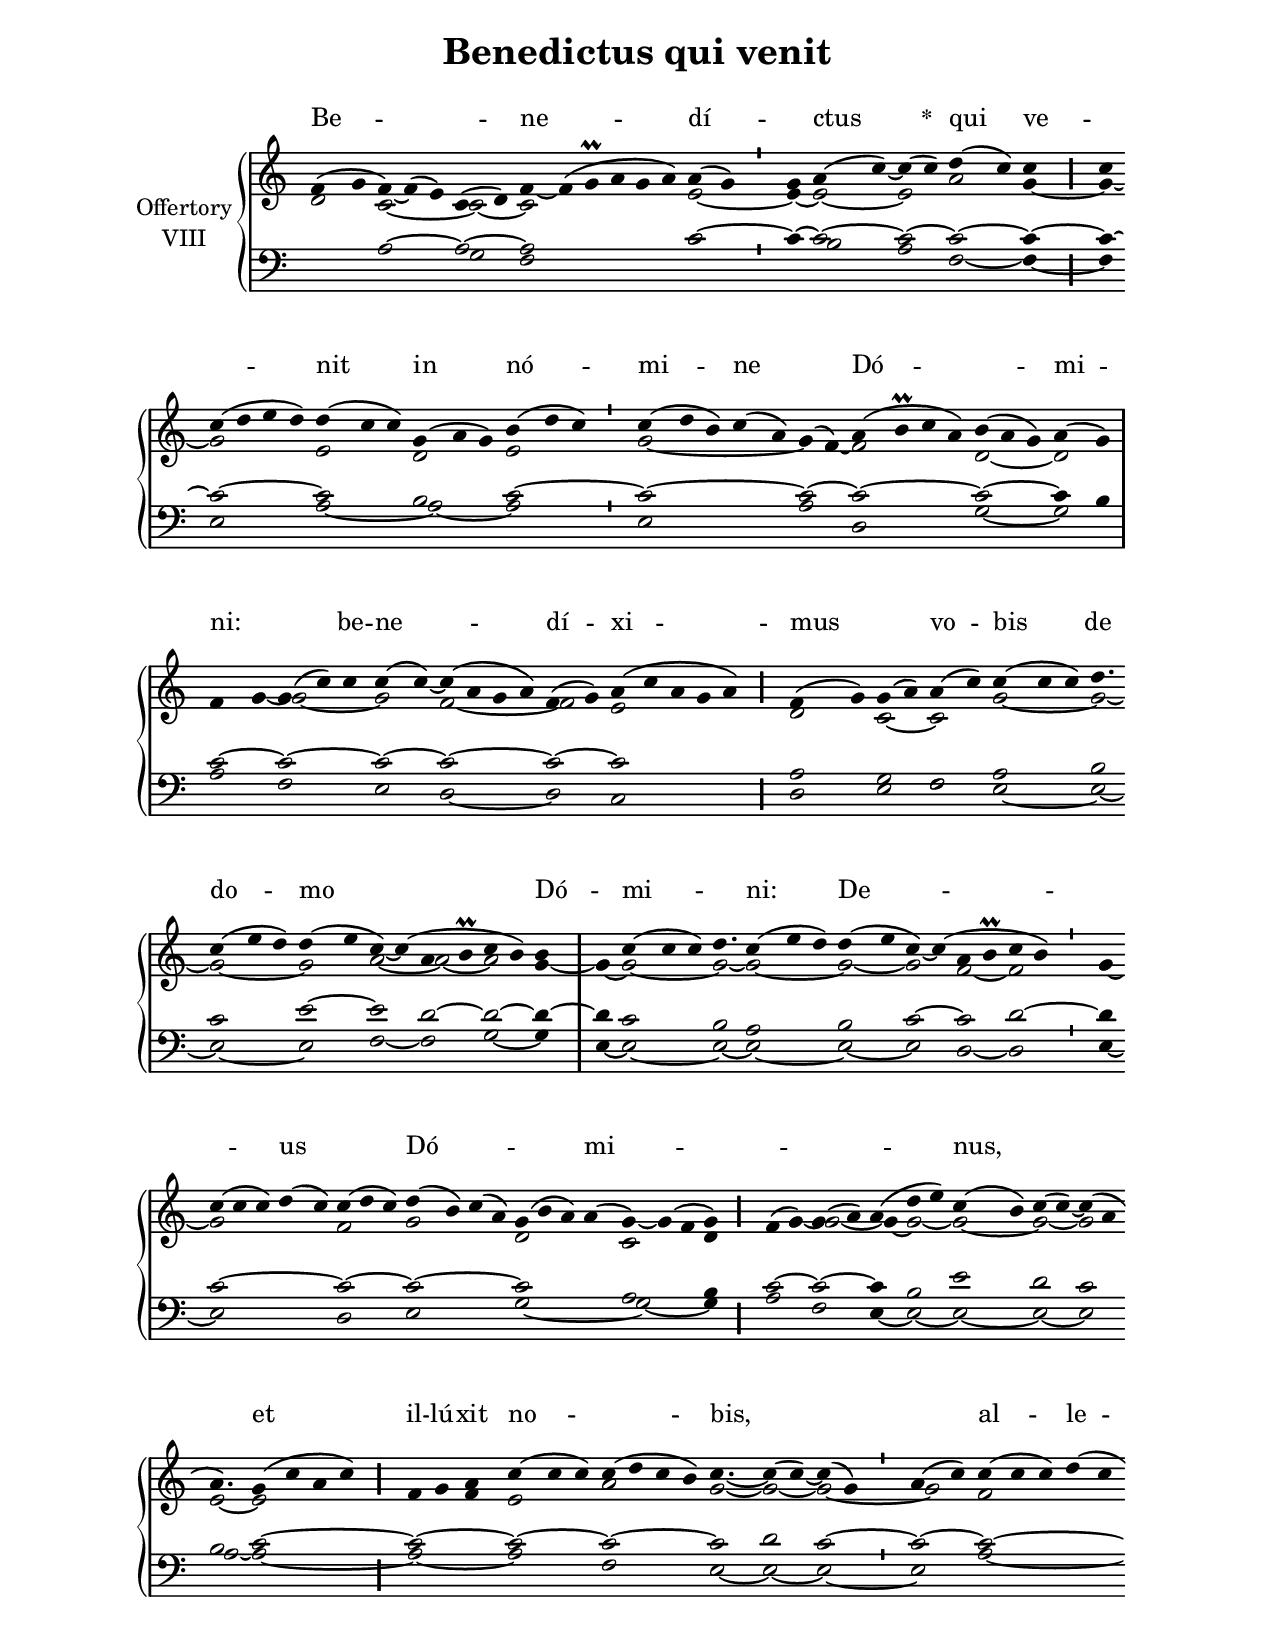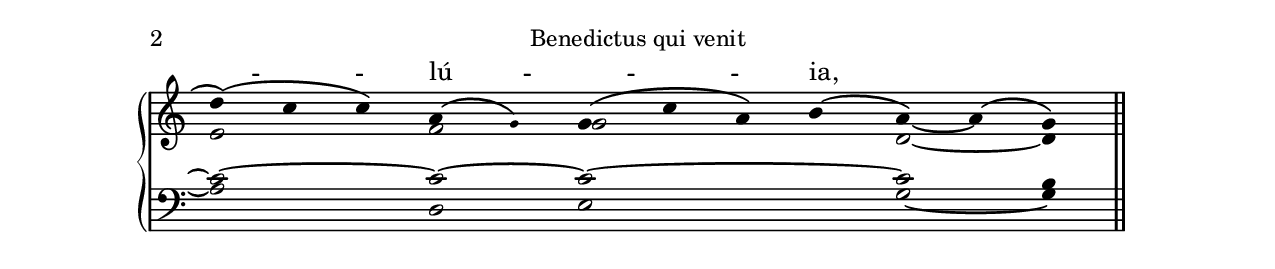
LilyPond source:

\version "2.18"
\include "gregorian.ly"
\include "noh2.ily"


%Page reference: page ii.36
%(volume.page)

global = {
 \key g \mixolydian
 \cadenzaOn 
}

\header {
  title = \markup \center-column {"Benedictus qui venit" \vspace #1 }
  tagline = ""
  composer = ""
}

\paper {
 #(include-special-characters)
  oddHeaderMarkup = \markup \fill-line {
    \line {}
    \center-column {
      \on-the-fly #first-page     " "
      \on-the-fly #not-first-page "Benedictus qui venit"
    }
    \line { \on-the-fly #print-page-number-check-first \fromproperty #'page:page-number-string }
  }
  evenHeaderMarkup = \markup \fill-line {
    \line { \on-the-fly #print-page-number-check-first \fromproperty #'page:page-number-string }
    \center-column { "Benedictus qui venit" }
    \line {}
  }
}

chantText = \lyricmode {
Be -- _ ne -- dí -- _ ctus 
\set stanza = " * " qui ve -- _ _ nit 
in nó -- mi -- ne _ Dó -- _ mi -- ni: _ _ 
be -- ne -- dí -- xi -- mus _ vo -- bis 
de do -- mo Dó -- _ mi -- _ ni: 
De -- _ _ us _ Dó -- _ _ mi -- _ _ _ nus, _ 
et il -- lú -- xit no -- _ bis, _ 
al -- le -- lú -- _ ia, _ _ al -- le -- _ _ lú -- ia. _ _ }

chantMusic = {
\tieDown   f'4 ( g'4 f'4) ~ f'4 ( e'4) c'4 ( d'4) f'4 ~ f'4 ( g'\prall a'4 g'4 a'4) a'4 ( g'4) \divisioMinima
 g'4 a'4 ( c''4) ~ c''4 ( c''4) d''4 ( c''4) c''4 \divisioMaior
 c''4 \forceBreak
 c''4 ( d''4 e''4 d''4) d''4 ( c''4 c''4) g'4 ( a'4 g'4) b'4 ( d''4 c''4) \divisioMinima
 c''4 ( d''4 b'4) c''4 ( a'4) g'4 ( f'4) a'4 ( b'\prall c''4 a'4) b'4 ( a'4 g'4) a'4 ( g'4) \divisioMaxima \forceBreak

 f'4 g'4 g'4 ( c''4) c''4 c''4 ( c''4) ~ c''4 ( a'4 g'4 a'4) f'4 ( g'4) a'4 ( c''4 a'4 g'4 a'4) \divisioMaior
 f'4 ( g'4) g'4 ( a'4) a'4 ( c''4) c''4 ( c''4 c''4) d''4. \forceBreak
 c''4 ( e''4 d''4) d''4 ( e''4 c''4) ~ c''4 ( a'4 b'\prall c''4 b'4) b'4 \divisioMaxima
 g'4 c''4 ( c''4 c''4) d''4. c''4 ( e''4 d''4) d''4 ( e''4 c''4) ~ c''4 ( a'4 b'\prall c''4 b'4) \divisioMinima
 g'4 \forceBreak
 c''4 ( c''4 c''4) d''4 ( c''4) c''4 ( d''4 c''4) d''4 ( b'4) c''4 ( a'4) g'4 ( b'4 a'4) a'4 ( g'4) ~ g'4 ( f'4 g'4) \divisioMaior
 f'4 ( g'4) g'4 ( a'4) a'4 ( d''4 e''4) c''4 ( b'4) c''4 ( c''4) ~ c''4 ( a'4 \forceBreak
) a'4. g'4 ( c''4 a'4 c''4) \divisioMaior
 f'4 g'4 a'4 c''4 ( c''4 c''4) c''4 ( d''4 c''4 b'4) c''4. ~ c''4 ( c''4) ~ c''4 ( g'4) \divisioMinima
 a'4 ( c''4) c''4 ( c''4 c''4) d''4 ( c''4 \forceBreak
) d''4 ( c''4 c''4) a'4 ( \once \tweak #'font-size #-4 g' ) g'4 ( c''4 a'4) b'4 ( a'4) ~ a'4 ( g'4) \finalis

}

altoMusic = {
d'2 c'2*3/2 ~ c'2 ~ c'2*6/2 e'2 ~ \divisioMinima
e'4 ~ e'2 ~ e'2 a'2 g'4 ~ \divisioMaior
g'4 ~ g'2*4/2 e'2*3/2 d'2*3/2 e'2*3/2 \divisioMinima
g'2*5/2 ~ g'4 f'4 ~ f'2*4/2 d'2*3/2 ~ d'2 \divisioMaxima
r4 g'4 ~ g'2*3/2 ~ g'2 f'2*4/2 ~ f'2 e'2*5/2 \divisioMaior
d'2 c'2 ~ c'2 g'2*3/2 ~ g'2*3/4 ~ g'2*3/2 ~ g'2 a'2 ~ a'2 ~ a'2 g'4 ~ \divisioMaxima
g'4 ~ g'2*3/2 ~ g'2*3/4 ~ g'2*3/2 ~ g'2 ~ g'2 f'2 ~ f'2 \divisioMinima
g'4 ~ g'2*5/2 f'2*3/2 g'2*4/2 d'2*4/2 c'2*3/2 d'4 \divisioMaior
r4 g'4 ~ g'2 ~ g'4 ~ g'2 ~ g'2 ~ g'2 ~ g'2 e'2*3/4 ~ e'2*4/2 \divisioMaior
r2 f'4 e'2*3/2 a'2*4/2 g'2*3/4 ~ g'2 ~ g'2 ~ \divisioMinima
g'2 f'2*5/2 e'2*3/2 f'2 g'2*4/2 d'2 ~ d'4 \finalis
}

tenorMusic = {
r2 a2*3/2 ~ a2 ~ a2*6/2 c'2 ~ \divisioMinima
c'4 ~ c'2 ~ c'2 ~ c'2 ~ c'4 ~ \divisioMaior
c'4 ~ c'2*4/2 ~ c'2*3/2 b2*3/2 c'2*3/2 ~ \divisioMinima
c'2*5/2 ~ c'2 ~ c'2*4/2 ~ c'2*3/2 ~ c'4 b4 \divisioMaxima
c'2 ~ c'2*3/2 ~ c'2 ~ c'2*4/2 ~ c'2 ~ c'2*5/2 \divisioMaior
a2 g2 f2 a2*3/2 b2*3/4 c'2*3/2 e'2 ~ e'2 d'2 ~ d'2 ~ d'4 ~ \divisioMaxima
d'4 c'2*3/2 b2*3/4 a2*3/2 b2 c'2 ~ c'2 d'2 ~ \divisioMinima
d'4 c'2*5/2 ~ c'2*3/2 ~ c'2*4/2 ~ c'2*4/2 a2*3/2 b4 \divisioMaior
c'2 ~ c'2 ~ c'4 b2 e'2 d'2 c'2 b2*3/4 c'2*4/2 ~ \divisioMaior
c'2*3/2 ~ c'2*3/2 ~ c'2*4/2 ~ c'2*3/4 d'2 c'2 ~ \divisioMinima
c'2 ~ c'2*5/2 ~ c'2*3/2 ~ c'2 ~ c'2*4/2 ~ c'2 b4 \finalis
}

bassMusic = {
r2*5/2 g2 f2*6/2 c'2 \divisioMinima
r4 b2 a2 f2 ~ f4 ~ \divisioMaior
f4 e2*4/2 a2*3/2 ~ a2*3/2 ~ a2*3/2 \divisioMinima
e2*5/2 a2 d2*4/2 g2*3/2 ~ g2 \divisioMaxima
a2 f2*3/2 e2 d2*4/2 ~ d2 c2*5/2 \divisioMaior
d2 e2 f2 e2*3/2 ~ e2*3/4 ~ e2*3/2 ~ e2 f2 ~ f2 g2 ~ g4 \divisioMaxima
e4 ~ e2*3/2 ~ e2*3/4 ~ e2*3/2 ~ e2 ~ e2 d2 ~ d2 \divisioMinima
e4 ~ e2*5/2 d2*3/2 e2*4/2 g2*4/2 ~ g2*3/2 ~ g4 \divisioMaior
a2 f2 e4 ~ e2 ~ e2 ~ e2 ~ e2 a2*3/4 ~ a2*4/2 ~ \divisioMaior
a2*3/2 ~ a2*3/2 f2*4/2 e2*3/4 ~ e2 ~ e2 ~ \divisioMinima
e2 a2*5/2 ~ a2*3/2 d2 e2*4/2 g2 ~ g4 \finalis
}

voiceLines = {
\voiceLineStyle


}

\score{
  <<
    \new GrandStaff <<
      \set GrandStaff.autoBeaming = ##f
      \set GrandStaff.instrumentName = \markup \center-column {
        "Offertory"
        "VIII"
      }
      \new Staff = up <<
        \new Voice = "chant" {
          \voiceOne \global \chantMusic
        }
        \new Voice {
          \voiceTwo \global \altoMusic
        }
      >>

      \new Staff = down <<
        \clef bass
        \new Voice {
          \voiceOne \global \tenorMusic
        }
        \new Voice {
          \voiceTwo \global \bassMusic
        }
	\new Voice {
        \voiceThree \global \voiceLines
        }
      >>
    >>
    \new Lyrics \lyricsto chant {
      \chantText
    }
  >>
  \layout{
  }
  \midi{
    \tempo 4 = 125
  }
}
